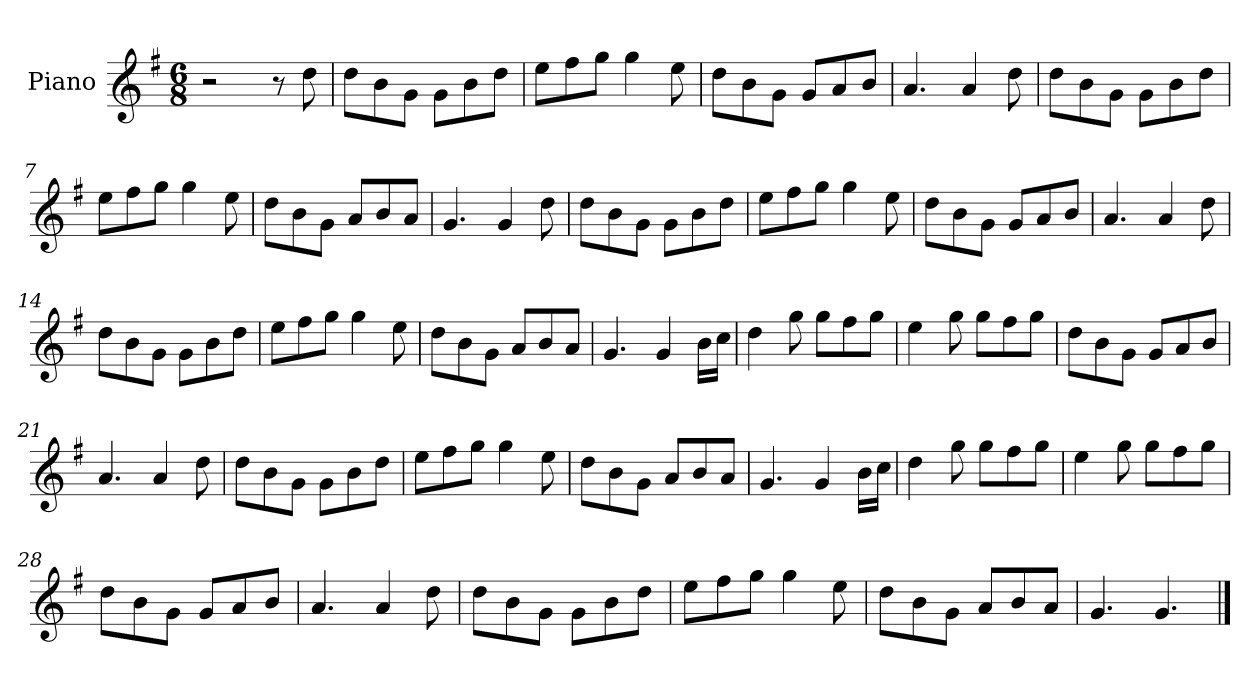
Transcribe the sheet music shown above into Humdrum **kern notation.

**kern
*part1
*staff1
*I"Piano
*I'Pno
*clefG2
*k[f#]
*M6/8
=1
2r
8r
8dd\
=2
8dd\L
8b\
8g\J
8g\L
8b\
8dd\J
=3
8ee\L
8ff#\
8gg\J
4gg\
8ee\
=4
8dd\L
8b\
8g\J
8g/L
8a/
8b/J
=5
4.a/
4a/
8dd\
=6
8dd\L
8b\
8g\J
8g\L
8b\
8dd\J
=7
8ee\L
8ff#\
8gg\J
4gg\
8ee\
=8
8dd\L
8b\
8g\J
8a/L
8b/
8a/J
=9
4.g/
4g/
8dd\
=10
8dd\L
8b\
8g\J
8g\L
8b\
8dd\J
=11
8ee\L
8ff#\
8gg\J
4gg\
8ee\
=12
8dd\L
8b\
8g\J
8g/L
8a/
8b/J
=13
4.a/
4a/
8dd\
=14
8dd\L
8b\
8g\J
8g\L
8b\
8dd\J
=15
8ee\L
8ff#\
8gg\J
4gg\
8ee\
=16
8dd\L
8b\
8g\J
8a/L
8b/
8a/J
=17
4.g/
4g/
16b\LL
16cc\JJ
=18
4dd\
8gg\
8gg\L
8ff#\
8gg\J
=19
4ee\
8gg\
8gg\L
8ff#\
8gg\J
=20
8dd\L
8b\
8g\J
8g/L
8a/
8b/J
=21
4.a/
4a/
8dd\
=22
8dd\L
8b\
8g\J
8g\L
8b\
8dd\J
=23
8ee\L
8ff#\
8gg\J
4gg\
8ee\
=24
8dd\L
8b\
8g\J
8a/L
8b/
8a/J
=25
4.g/
4g/
16b\LL
16cc\JJ
=26
4dd\
8gg\
8gg\L
8ff#\
8gg\J
=27
4ee\
8gg\
8gg\L
8ff#\
8gg\J
=28
8dd\L
8b\
8g\J
8g/L
8a/
8b/J
=29
4.a/
4a/
8dd\
=30
8dd\L
8b\
8g\J
8g\L
8b\
8dd\J
=31
8ee\L
8ff#\
8gg\J
4gg\
8ee\
=32
8dd\L
8b\
8g\J
8a/L
8b/
8a/J
=33
4.g/
4.g/
==
*-
